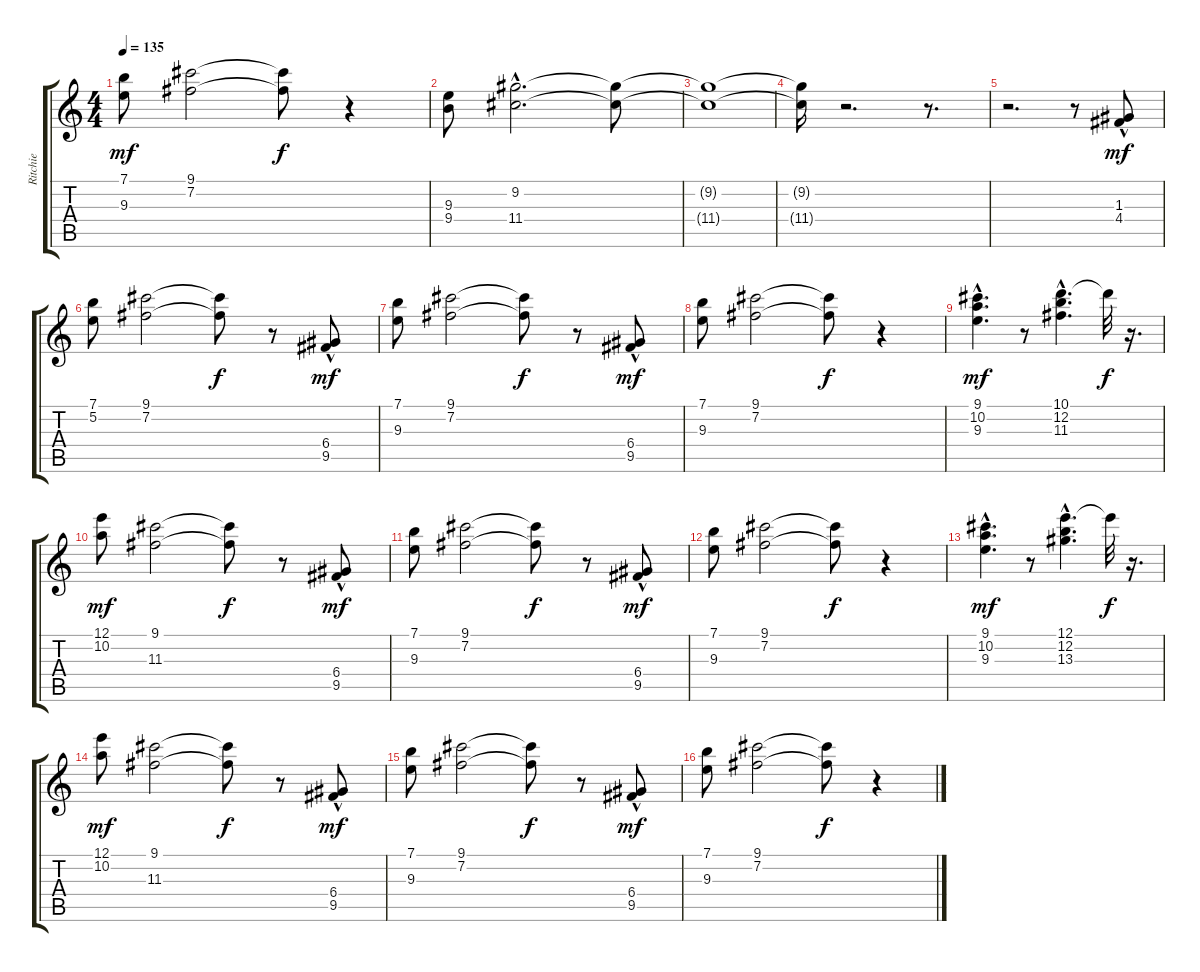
\track ("Ritchie" "Ritchie") {instrument overdrivenguitar}
\staff {score tabs}
\tuning (E4 B3 G3 D3 A2 E2) {hide}
\ts (4 4)
\tempo 135
\clef g2
\ks c
(7.1 9.3).8{dy mf} (9.1 7.2).2 (9.1{t} 7.2{t}).8{dy f} r.4 |
(9.3 9.4).8 (9.2{hac} 11.4{hac}).2{d} (9.2{t} 11.4{t}).8 |
(9.2{t} 11.4{t}).1 |
(9.2{t} 11.4{t}).16 r.2{d} r.8{d} |
r.2{d} r.8 (1.3 4.4{hac}).8{dy mf} |
(7.1 5.2).8 (9.1 7.2).2 (9.1{t} 7.2{t}).8{dy f} r.8 (6.4 9.5{hac}).8{dy mf} |
(7.1 9.3).8 (9.1 7.2).2 (9.1{t} 7.2{t}).8{dy f} r.8 (6.4 9.5{hac}).8{dy mf} |
(7.1 9.3).8 (9.1 7.2).2 (9.1{t} 7.2{t}).8{dy f} r.4 |
(9.1{hac} 10.2{hac} 9.3{hac}).4{d dy mf} r.8 (10.1{hac} 12.2{hac} 11.3{hac}).4{d} 10.1{t}.32{dy f} r.16{d} |
(12.1 10.2).8{dy mf} (9.1 11.3).2 (9.1{t} 11.3{t}).8{dy f} r.8 (6.4 9.5{hac}).8{dy mf} |
(7.1 9.3).8 (9.1 7.2).2 (9.1{t} 7.2{t}).8{dy f} r.8 (6.4 9.5{hac}).8{dy mf} |
(7.1 9.3).8 (9.1 7.2).2 (9.1{t} 7.2{t}).8{dy f} r.4 |
(9.1{hac} 10.2{hac} 9.3{hac}).4{d dy mf} r.8 (12.1{hac} 12.2{hac} 13.3{hac}).4{d} 12.1{t}.32{dy f} r.16{d} |
(12.1 10.2).8{dy mf} (9.1 11.3).2 (9.1{t} 11.3{t}).8{dy f} r.8 (6.4 9.5{hac}).8{dy mf} |
(7.1 9.3).8 (9.1 7.2).2 (9.1{t} 7.2{t}).8{dy f} r.8 (6.4 9.5{hac}).8{dy mf} |
(7.1 9.3).8 (9.1 7.2).2 (9.1{t} 7.2{t}).8{dy f} r.4
